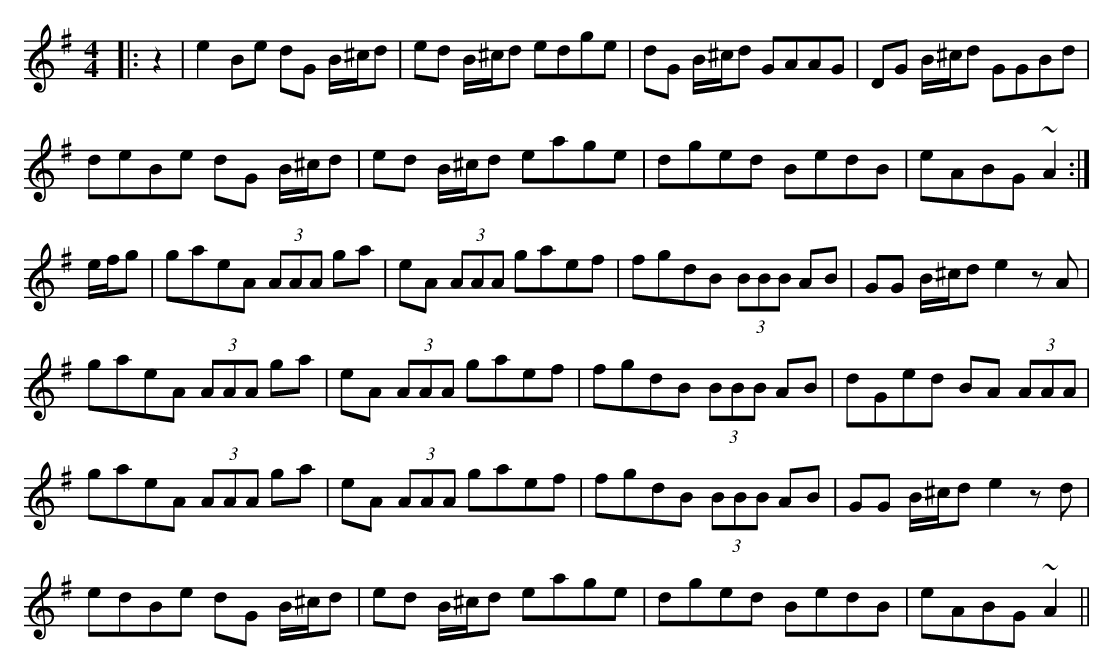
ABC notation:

X:1
M:4/4
K:Ador
|:z2|e2Be dG B/^c/d|ed B/^c/d edge|dG B/^c/d GAAG|DG B/^c/d GGBd|
deBe dG B/^c/d|ed B/^c/d eage|dged BedB|eABG ~A2:|
e/f/g|gaeA (3AAA ga|eA (3AAA gaef|fgdB (3BBB AB|GG B/^c/d e2 zA|
gaeA (3AAA ga|eA (3AAA gaef|fgdB (3BBB AB|dGed BA (3AAA|
gaeA (3AAA ga|eA (3AAA gaef|fgdB (3BBB AB|GG B/^c/d e2zd|
edBe dG B/^c/d|ed B/^c/d eage|dged BedB|eABG ~A2||
